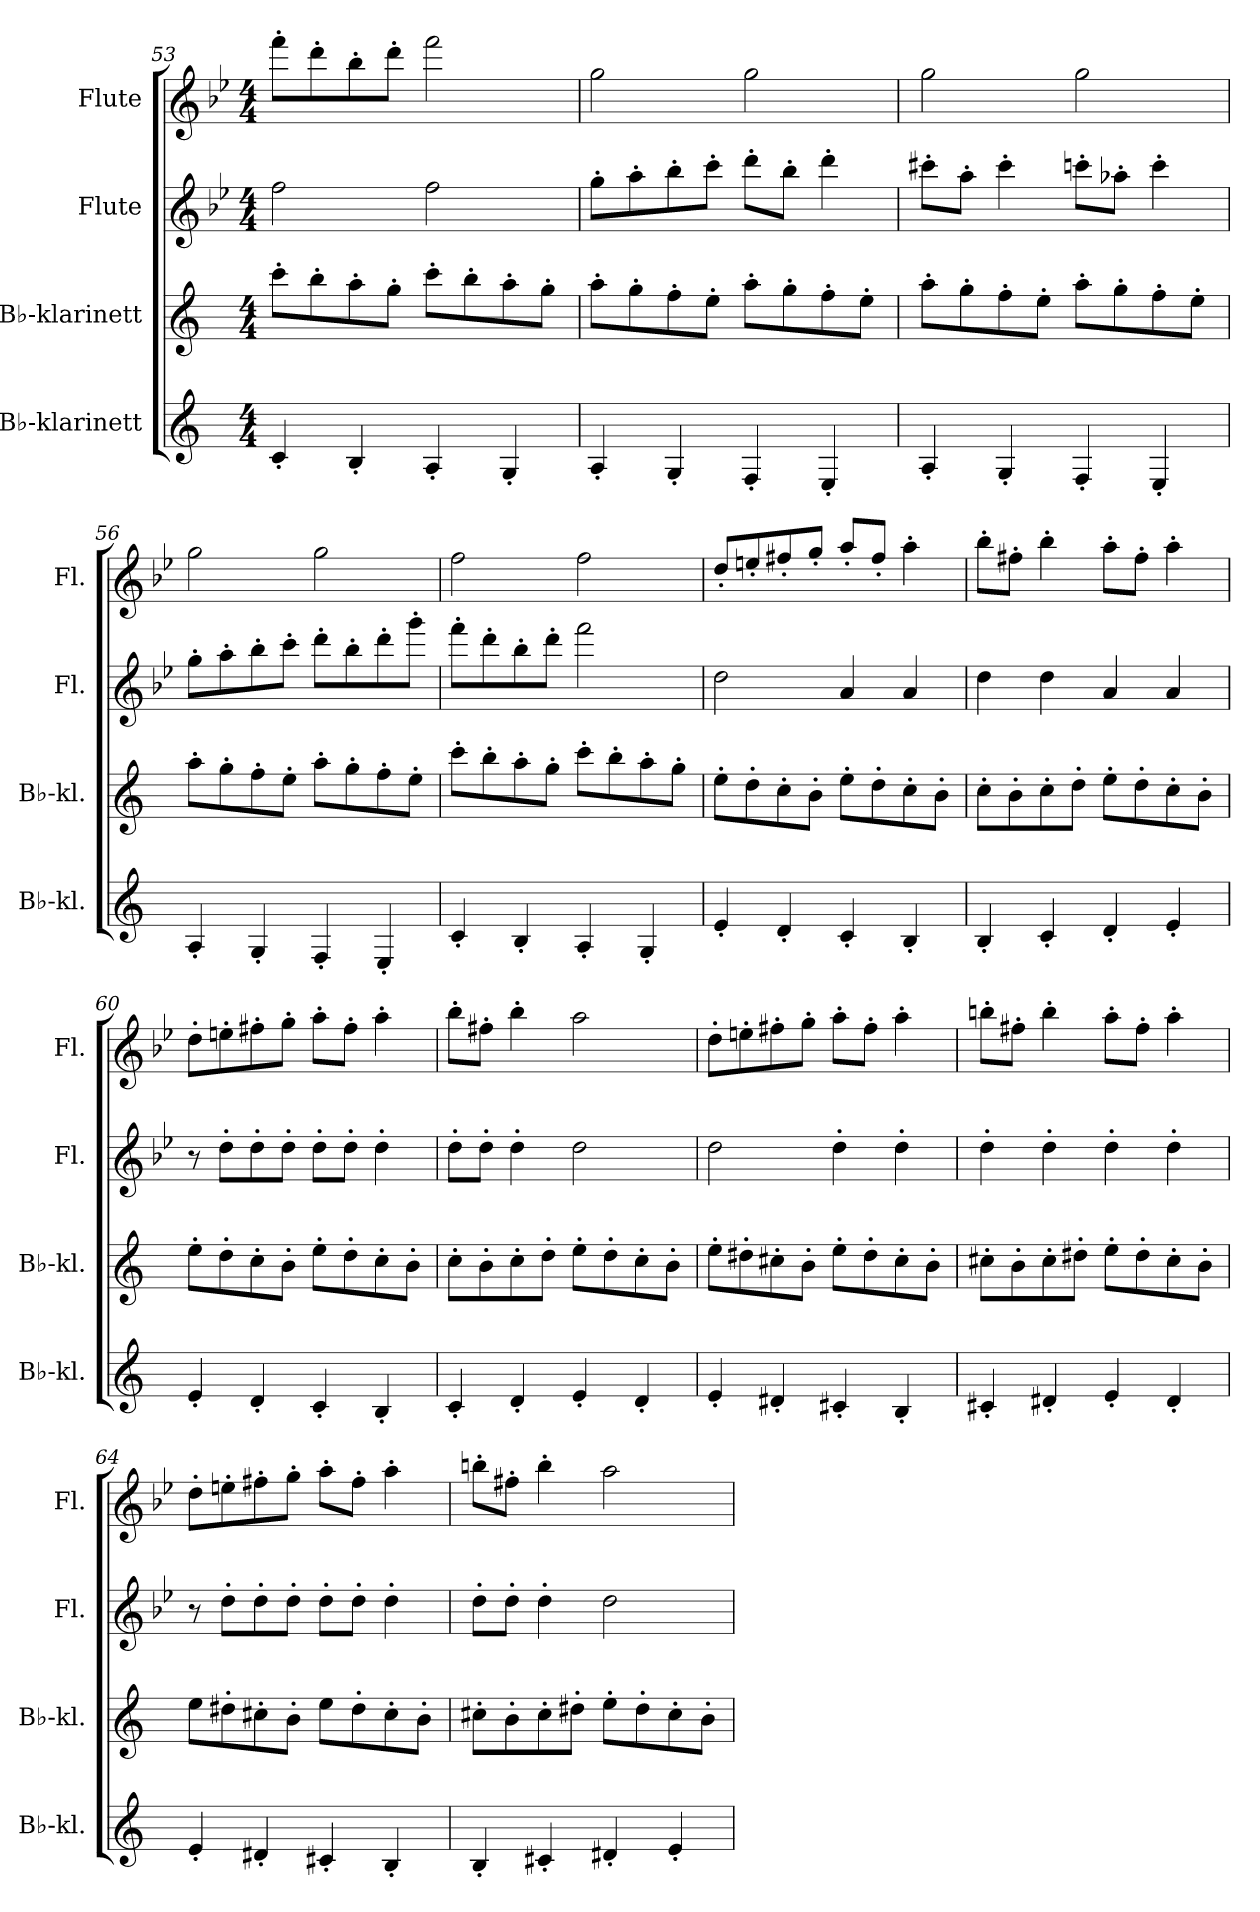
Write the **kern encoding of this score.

**kern	**kern	**kern	**kern
*part4	*part3	*part2	*part1
*staff4	*staff3	*staff2	*staff1
*I"B♭-klarinett	*I"B♭-klarinett	*I"Flute	*I"Flute
*I'B♭-kl.	*I'B♭-kl.	*I'Fl.	*I'Fl.
!!LO:PB:g=z
*clefG2	*clefG2	*clefG2	*clefG2
*ITrd1c2	*ITrd1c2	*	*
*k[b-e-]	*k[b-e-]	*k[b-e-]	*k[b-e-]
*M4/4	*M4/4	*M4/4	*M4/4
=53	=53	=53	=53
4B-'/	8bb-'\L	2ff\	8fff'\L
.	8aa'\	.	8ddd'\
4A'/	8gg'\	.	8bb-'\
.	8ff'\J	.	8ddd'\J
4G'/	8bb-'\L	2ff\	2fff\
.	8aa'\	.	.
4F'/	8gg'\	.	.
.	8ff'\J	.	.
=54	=54	=54	=54
4G'/	8gg'\L	8gg'\L	2gg\
.	8ff'\	8aa'\	.
4F'/	8ee-'\	8bb-'\	.
.	8dd'\J	8ccc'\J	.
4E-'/	8gg'\L	8ddd'\L	2gg\
.	8ff'\	8bb-'\J	.
4D'/	8ee-'\	4ddd'\	.
.	8dd'\J	.	.
=55	=55	=55	=55
4G'/	8gg'\L	8ccc#X'\L	2gg\
.	8ff'\	8aa'\J	.
4F'/	8ee-'\	4ccc#'\	.
.	8dd'\J	.	.
4E-'/	8gg'\L	8cccn'\L	2gg\
.	8ff'\	8aa-X'\J	.
4D'/	8ee-'\	4ccc'\	.
.	8dd'\J	.	.
!!LO:LB:g=z
=56	=56	=56	=56
4G'/	8gg'\L	8gg'\L	2gg\
.	8ff'\	8aa'\	.
4F'/	8ee-'\	8bb-'\	.
.	8dd'\J	8ccc'\J	.
4E-'/	8gg'\L	8ddd'\L	2gg\
.	8ff'\	8bb-'\	.
4D'/	8ee-'\	8ddd'\	.
.	8dd'\J	8ggg'\J	.
=57	=57	=57	=57
4B-'/	8bb-'\L	8fff'\L	2ff\
.	8aa'\	8ddd'\	.
4A'/	8gg'\	8bb-'\	.
.	8ff'\J	8ddd'\J	.
4G'/	8bb-'\L	2fff\	2ff\
.	8aa'\	.	.
4F'/	8gg'\	.	.
.	8ff'\J	.	.
=58	=58	=58	=58
4d'/	8dd'\L	2dd\	8dd'/L
.	8cc'\	.	8een'/
4c'/	8b-'\	.	8ff#X'/
.	8a'\J	.	8gg'/J
4B-'/	8dd'\L	4a/	8aa'/L
.	8cc'\	.	8ff#'/J
4A'/	8b-'\	4a/	4aa'\
.	8a'\J	.	.
=59	=59	=59	=59
4A'/	8b-'\L	4dd\	8bb-'\L
.	8a'\	.	8ff#X'\J
4B-'/	8b-'\	4dd\	4bb-'\
.	8cc'\J	.	.
4c'/	8dd'\L	4a/	8aa'\L
.	8cc'\	.	8ff#'\J
4d'/	8b-'\	4a/	4aa'\
.	8a'\J	.	.
!!LO:LB:g=z
=60	=60	=60	=60
4d'/	8dd'\L	8r	8dd'\L
.	8cc'\	8dd'\L	8een'\
4c'/	8b-'\	8dd'\	8ff#X'\
.	8a'\J	8dd'\J	8gg'\J
4B-'/	8dd'\L	8dd'\L	8aa'\L
.	8cc'\	8dd'\J	8ff#'\J
4A'/	8b-'\	4dd'\	4aa'\
.	8a'\J	.	.
=61	=61	=61	=61
4B-'/	8b-'\L	8dd'\L	8bb-'\L
.	8a'\	8dd'\J	8ff#X'\J
4c'/	8b-'\	4dd'\	4bb-'\
.	8cc'\J	.	.
4d'/	8dd'\L	2dd\	2aa\
.	8cc'\	.	.
4c'/	8b-'\	.	.
.	8a'\J	.	.
=62	=62	=62	=62
4d'/	8dd'\L	2dd\	8dd'\L
.	8cc#X'\	.	8een'\
4c#X'/	8bn'\	.	8ff#X'\
.	8a'\J	.	8gg'\J
4Bn'/	8dd'\L	4dd'\	8aa'\L
.	8cc#'\	.	8ff#'\J
4A'/	8b'\	4dd'\	4aa'\
.	8a'\J	.	.
=63	=63	=63	=63
4Bn'/	8bn'\L	4dd'\	8bbn'\L
.	8a'\	.	8ff#X'\J
4c#X'/	8b'\	4dd'\	4bb'\
.	8cc#X'\J	.	.
4d'/	8dd'\L	4dd'\	8aa'\L
.	8cc#'\	.	8ff#'\J
4c#'/	8b'\	4dd'\	4aa'\
.	8a'\J	.	.
!!LO:PB:g=z
=64	=64	=64	=64
4d'/	8dd\L	8r	8dd'\L
.	8cc#X'\	8dd'\L	8een'\
4c#X'/	8bn'\	8dd'\	8ff#X'\
.	8a'\J	8dd'\J	8gg'\J
4Bn'/	8dd\L	8dd'\L	8aa'\L
.	8cc#'\	8dd'\J	8ff#'\J
4A'/	8b'\	4dd'\	4aa'\
.	8a'\J	.	.
=65	=65	=65	=65
4A'/	8bn'\L	8dd'\L	8bbn'\L
.	8a'\	8dd'\J	8ff#X'\J
4Bn'/	8b'\	4dd'\	4bb'\
.	8cc#X'\J	.	.
4c#X'/	8dd'\L	2dd\	2aa\
.	8cc#'\	.	.
4d'/	8b'\	.	.
.	8a'\J	.	.
=	=	=	=
*-	*-	*-	*-
